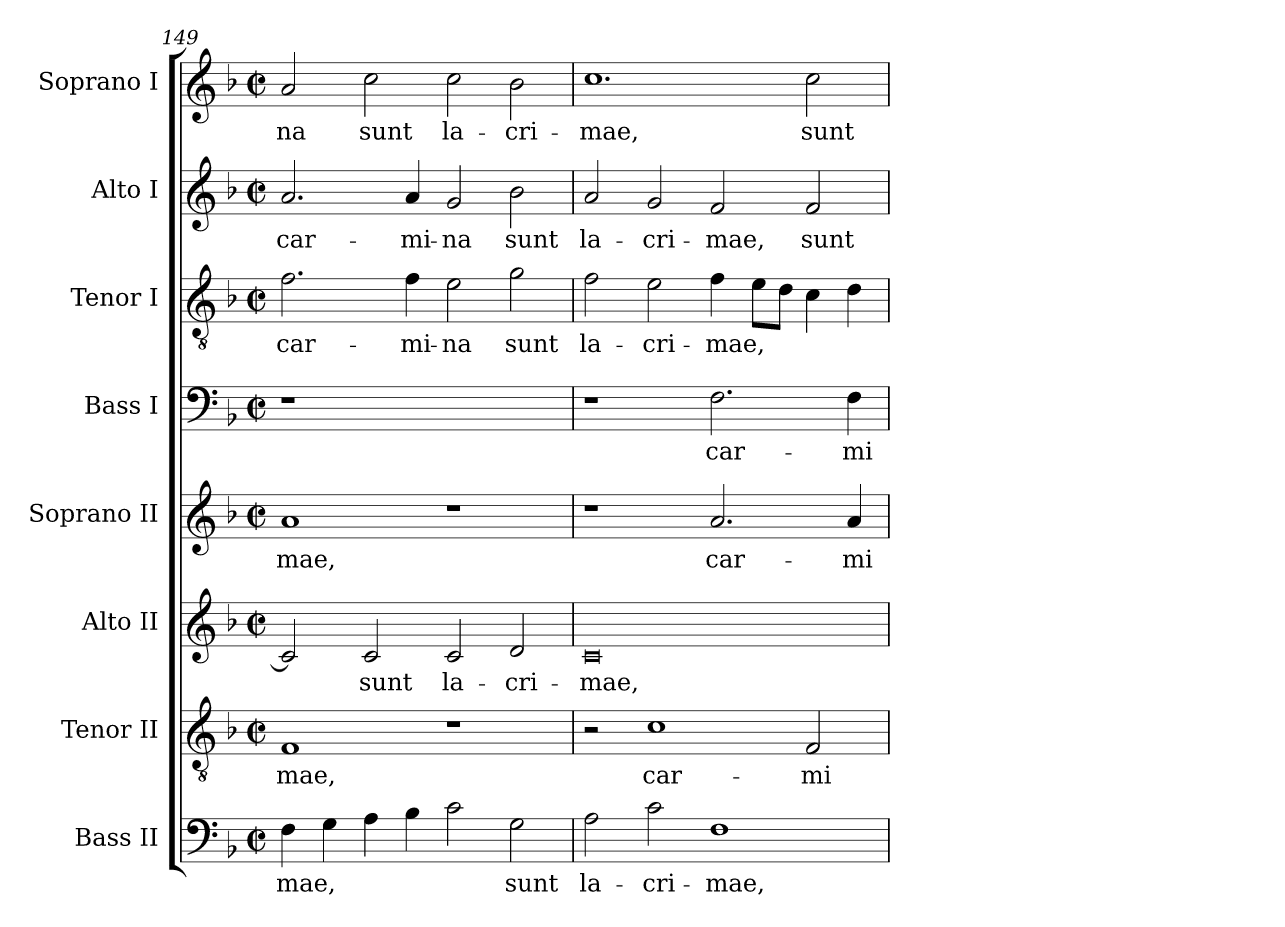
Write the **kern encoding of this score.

**kern	**text	**kern	**text	**kern	**text	**kern	**text	**kern	**text	**kern	**text	**kern	**text	**kern	**text
*part8	*part8	*part7	*part7	*part6	*part6	*part5	*part5	*part4	*part4	*part3	*part3	*part2	*part2	*part1	*part1
*staff8	*staff8	*staff7	*staff7	*staff6	*staff6	*staff5	*staff5	*staff4	*staff4	*staff3	*staff3	*staff2	*staff2	*staff1	*staff1
*I"Bass II	*	*I"Tenor II	*	*I"Alto II	*	*I"Soprano II	*	*I"Bass I	*	*I"Tenor I	*	*I"Alto I	*	*I"Soprano I	*
*I'B. II	*	*I'T. II	*	*I'A. II	*	*	*	*I'B. I	*	*I'T. I	*	*I'A. I	*	*	*
*clefF4	*	*clefGv2	*	*clefG2	*	*clefG2	*	*clefF4	*	*clefGv2	*	*clefG2	*	*clefG2	*
*	*	*ITrd7c12	*	*	*	*	*	*	*	*ITrd7c12	*	*	*	*	*
*k[b-]	*	*k[b-]	*	*k[b-]	*	*k[b-]	*	*k[b-]	*	*k[b-]	*	*k[b-]	*	*k[b-]	*
*F:	*	*F:	*	*F:	*	*F:	*	*F:	*	*F:	*	*F:	*	*F:	*
*M2/2	*	*M2/2	*	*M2/2	*	*M2/2	*	*M2/2	*	*M2/2	*	*M2/2	*	*M2/2	*
*met(c|)	*	*met(c|)	*	*met(c|)	*	*met(c|)	*	*met(c|)	*	*met(c|)	*	*met(c|)	*	*met(c|)	*
=149	=149	=149	=149	=149	=149	=149	=149	=149	=149	=149	=149	=149	=149	=149	=149
!	!LO:LY:b:color=#000000	!	!	!	!	!	!	!	!	!	!	!	!	!	!
!	!	!	!LO:LY:b:color=#000000	!	!	!	!	!	!	!	!	!	!	!	!
!	!	!	!	!	!	!	!LO:LY:b:color=#000000	!LO:N:vis=1	!	!	!	!	!	!	!
!	!	!	!	!	!	!	!	!	!	!	!LO:LY:b:color=#000000	!	!	!	!
!	!	!	!	!	!	!	!	!	!	!	!	!	!LO:LY:b:color=#000000	!	!
!	!	!	!	!	!	!	!	!	!	!	!	!	!	!	!LO:LY:b:color=#000000
4Fi\	-mae,	1FFi	-mae,	2ci/]	.	1ai	-mae,	1r	.	2.Fi\	car-	2.ai/	car-	2ai/	-na
4Gi\	.	.	.	.	.	.	.	.	.	.	.	.	.	.	.
!	!	!	!	!	!LO:LY:b:color=#000000	!	!	!	!	!	!	!	!	!	!
!	!	!	!	!	!	!	!	!	!	!	!	!	!	!	!LO:LY:b:color=#000000
4Ai\	.	.	.	2ci/	sunt	.	.	.	.	.	.	.	.	2cci\	sunt
!	!	!	!	!	!	!	!	!	!	!	!LO:LY:b:color=#000000	!	!	!	!
!	!	!	!	!	!	!	!	!	!	!	!	!	!LO:LY:b:color=#000000	!	!
4B-i\	.	.	.	.	.	.	.	.	.	4Fi\	-mi-	4ai/	-mi-	.	.
!	!	!	!	!	!LO:LY:b:color=#000000	!	!	!	!	!	!	!	!	!	!
!	!	!	!	!	!	!	!	!	!	!	!LO:LY:b:color=#000000	!	!	!	!
!	!	!	!	!	!	!	!	!	!	!	!	!	!LO:LY:b:color=#000000	!	!
!	!	!	!	!	!	!	!	!	!	!	!	!	!	!	!LO:LY:b:color=#000000
2ci\	.	1r	.	2ci/	la-	1r	.	1ryy	.	2Ei\	-na	2gi/	-na	2cci\	la-
!	!LO:LY:b:color=#000000	!	!	!	!	!	!	!	!	!	!	!	!	!	!
!	!	!	!	!	!LO:LY:b:color=#000000	!	!	!	!	!	!	!	!	!	!
!	!	!	!	!	!	!	!	!	!	!	!LO:LY:b:color=#000000	!	!	!	!
!	!	!	!	!	!	!	!	!	!	!	!	!	!LO:LY:b:color=#000000	!	!
!	!	!	!	!	!	!	!	!	!	!	!	!	!	!	!LO:LY:b:color=#000000
2Gi\	sunt	.	.	2di/	-cri-	.	.	.	.	2Gi\	sunt	2b-i\	sunt	2b-i\	-cri-
!!LO:LB:g=z
=150	=150	=150	=150	=150	=150	=150	=150	=150	=150	=150	=150	=150	=150	=150	=150
!	!LO:LY:b:color=#000000	!	!	!	!	!	!	!	!	!	!	!	!	!	!
!	!	!	!	!	!LO:LY:b:color=#000000	!	!	!	!	!	!	!	!	!	!
!	!	!	!	!	!	!	!	!	!	!	!LO:LY:b:color=#000000	!	!	!	!
!	!	!	!	!	!	!	!	!	!	!	!	!	!LO:LY:b:color=#000000	!	!
!	!	!	!	!	!	!	!	!	!	!	!	!	!	!	!LO:LY:b:color=#000000
2Ai\	la-	2r	.	0ci	-mae,	1r	.	1r	.	2Fi\	la-	2ai/	la-	1.cci	-mae,
!	!LO:LY:b:color=#000000	!	!	!	!	!	!	!	!	!	!	!	!	!	!
!	!	!	!LO:LY:b:color=#000000	!	!	!	!	!	!	!	!	!	!	!	!
!	!	!	!	!	!	!	!	!	!	!	!LO:LY:b:color=#000000	!	!	!	!
!	!	!	!	!	!	!	!	!	!	!	!	!	!LO:LY:b:color=#000000	!	!
2ci\	-cri-	1Ci	car-	.	.	.	.	.	.	2Ei\	-cri-	2gi/	-cri-	.	.
!	!LO:LY:b:color=#000000	!	!	!	!	!	!	!	!	!	!	!	!	!	!
!	!	!	!	!	!	!	!LO:LY:b:color=#000000	!	!	!	!	!	!	!	!
!	!	!	!	!	!	!	!	!	!LO:LY:b:color=#000000	!	!	!	!	!	!
!	!	!	!	!	!	!	!	!	!	!	!LO:LY:b:color=#000000	!	!	!	!
!	!	!	!	!	!	!	!	!	!	!	!	!	!LO:LY:b:color=#000000	!	!
1Fi	-mae,	.	.	.	.	2.ai/	car-	2.Fi\	car-	4Fi\	-mae,	2fi/	-mae,	.	.
.	.	.	.	.	.	.	.	.	.	8Ei\L	.	.	.	.	.
.	.	.	.	.	.	.	.	.	.	8Di\J	.	.	.	.	.
!	!	!	!LO:LY:b:color=#000000	!	!	!	!	!	!	!	!	!	!	!	!
!	!	!	!	!	!	!	!	!	!	!	!	!	!LO:LY:b:color=#000000	!	!
!	!	!	!	!	!	!	!	!	!	!	!	!	!	!	!LO:LY:b:color=#000000
.	.	2FFi/	-mi-	.	.	.	.	.	.	4Ci\	.	2fi/	sunt	2cci\	sunt
!	!	!	!	!	!	!	!LO:LY:b:color=#000000	!	!	!	!	!	!	!	!
!	!	!	!	!	!	!	!	!	!LO:LY:b:color=#000000	!	!	!	!	!	!
.	.	.	.	.	.	4ai/	-mi-	4Fi\	-mi-	4Di\	.	.	.	.	.
=	=	=	=	=	=	=	=	=	=	=	=	=	=	=	=
*-	*-	*-	*-	*-	*-	*-	*-	*-	*-	*-	*-	*-	*-	*-	*-
